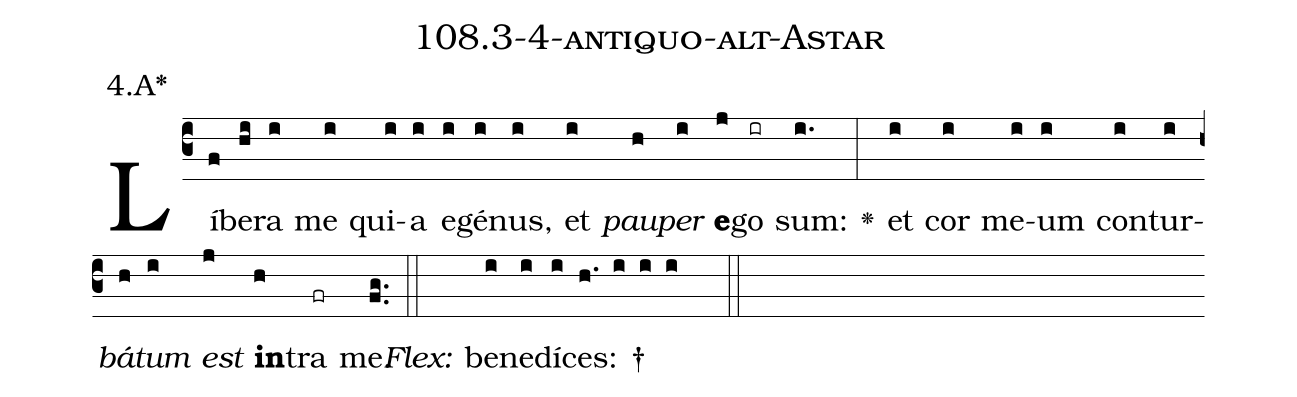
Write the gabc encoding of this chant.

name: 108.3-4-antiquo-alt-Astar;
annotation: 4.A*;
%%
(c3)Lí(f)be(hi)ra(i) me(i) qui(i)a(i) e(i)gé(i)nus,(i) et(i) <i>pau</i>(h)<i>per</i>(i) <b>e</b>(j)go(ir) sum:(i.) <v>\greheightstar</v>(:) et(i) cor(i) me(i)um(i) con(i)tur(i)<i>bá</i>(h)<i>tum</i>(i) <i>est</i>(j) <b>in</b>(h)tra(fr) me.(fg..) (::)
<i>Flex:</i>()  be(i)ne(i)dí(i)ces: †(h. i i i  ::)

%E(i) u(h) o(i) u(j) a(h) e.(fg..) (::)
